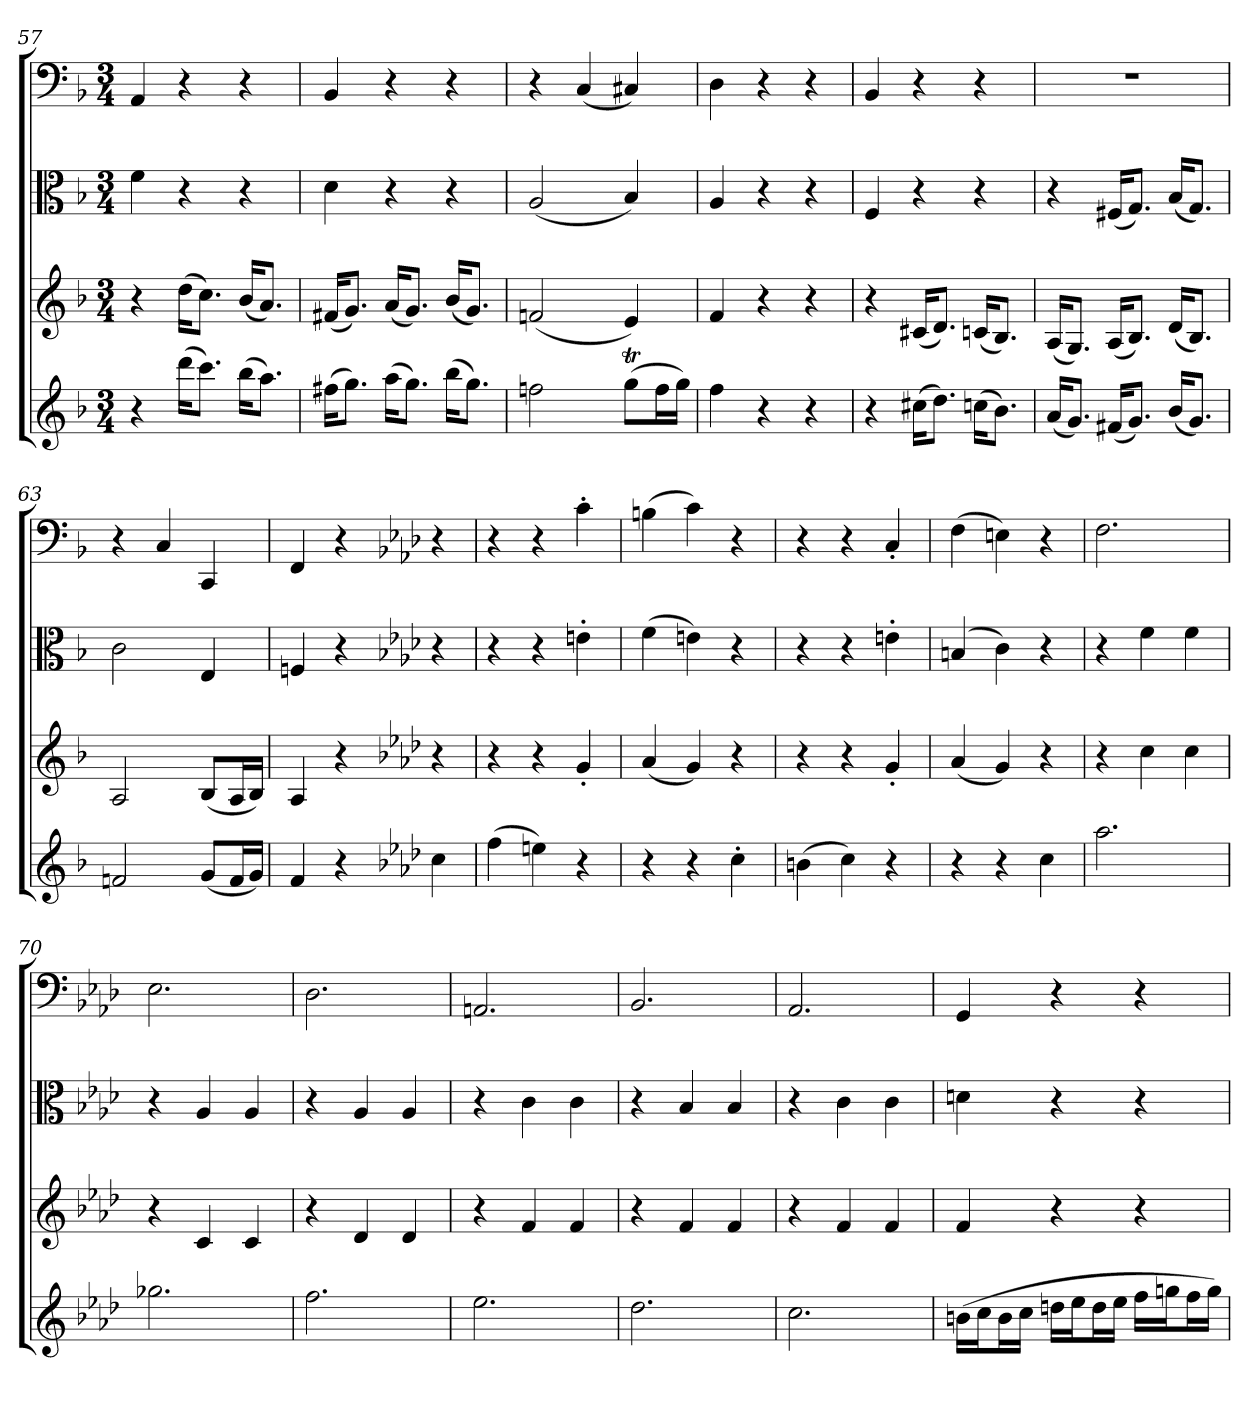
**kern	**kern	**kern	**kern
*part4	*part3	*part2	*part1
*staff4	*staff3	*staff2	*staff1
*clefG2	*clefG2	*clefC3	*clefF4
*k[b-]	*k[b-]	*k[b-]	*k[b-]
*F:	*F:	*F:	*F:
*M3/4	*M3/4	*M3/4	*M3/4
=57	=57	=57	=57
4r	4r	4f	4AA
(16ddd\KL	(16dd\KL	4r	4r
8.ccc\J)	8.cc\J)	.	.
(16bb-\KL	(16b-/KL	4r	4r
8.aa\J)	8.a/J)	.	.
=58	=58	=58	=58
(16ff#X\KL	(16f#X/KL	4d	4BB-
8.gg\J)	8.g/J)	.	.
(16aa\KL	(16a/KL	4r	4r
8.gg\J)	8.g/J)	.	.
(16bb-\KL	(16b-/KL	4r	4r
8.gg\J)	8.g/J)	.	.
=59	=59	=59	=59
2ffn	(2fn	(2A	4r
.	.	.	(4C
(8ggT\L	4e)	4B-)	4C#X)
16ff\L	.	.	.
16gg\JJ)	.	.	.
=60	=60	=60	=60
4ff	4f	4A	4D
4r	4r	4r	4r
4r	4r	4r	4r
=61	=61	=61	=61
4r	4r	4F	4BB-
(16cc#X\KL	(16c#X/KL	4r	4r
8.dd\J)	8.d/J)	.	.
(16ccn\KL	(16cn/KL	4r	4r
8.b-\J)	8.B-/J)	.	.
=62	=62	=62	=62
(16a/KL	(16A/KL	4r	2.r
8.g/J)	8.G/J)	.	.
(16f#X/KL	(16A/KL	(16F#X/KL	.
8.g/J)	8.B-/J)	8.G/J)	.
(16b-/KL	(16d/KL	(16B-/KL	.
8.g/J)	8.B-/J)	8.G/J)	.
=63	=63	=63	=63
2fn	2A	2c	4r
.	.	.	4C
(8g/L	(8B-/L	4E	4CC
16f/L	16A/L	.	.
16g/JJ)	16B-/JJ)	.	.
=64	=64	=64	=64
4f	4A	4Fn	4FF
4r	4r	4r	4r
*k[b-e-a-d-]	*k[b-e-a-d-]	*k[b-e-a-d-]	*k[b-e-a-d-]
*f:	*f:	*f:	*f:
4cc	4r	4r	4r
=65	=65	=65	=65
(4ff	4r	4r	4r
4een)	4r	4r	4r
4r	4g'	4en'	4c'
=66	=66	=66	=66
4r	(4a-	(4f	(4Bn
4r	4g)	4en)	4c)
4cc'	4r	4r	4r
=67	=67	=67	=67
(4bn	4r	4r	4r
4cc)	4r	4r	4r
4r	4g'	4en'	4C'
=68	=68	=68	=68
4r	(4a-	(4Bn	(4F
4r	4g)	4c)	4En)
4cc	4r	4r	4r
=69	=69	=69	=69
2.aa-	4r	4r	2.F
.	4cc	4f	.
.	4cc	4f	.
=70	=70	=70	=70
2.gg-X	4r	4r	2.E-
.	4c	4A-	.
.	4c	4A-	.
=71	=71	=71	=71
2.ff	4r	4r	2.D-
.	4d-	4A-	.
.	4d-	4A-	.
=72	=72	=72	=72
2.ee-	4r	4r	2.AAn
.	4f	4c	.
.	4f	4c	.
=73	=73	=73	=73
2.dd-	4r	4r	2.BB-
.	4f	4B-	.
.	4f	4B-	.
=74	=74	=74	=74
2.cc	4r	4r	2.AA-
.	4f	4c	.
.	4f	4c	.
=75	=75	=75	=75
(16bn\LL	4f	4dn	4GG
16cc\J	.	.	.
16b\L	.	.	.
16cc\JJ	.	.	.
16ddn\LL	4r	4r	4r
16ee-\J	.	.	.
16dd\L	.	.	.
16ee-\JJ	.	.	.
16ff\LL	4r	4r	4r
16ggn\J	.	.	.
16ff\L	.	.	.
16gg\JJ)	.	.	.
=	=	=	=
*-	*-	*-	*-
